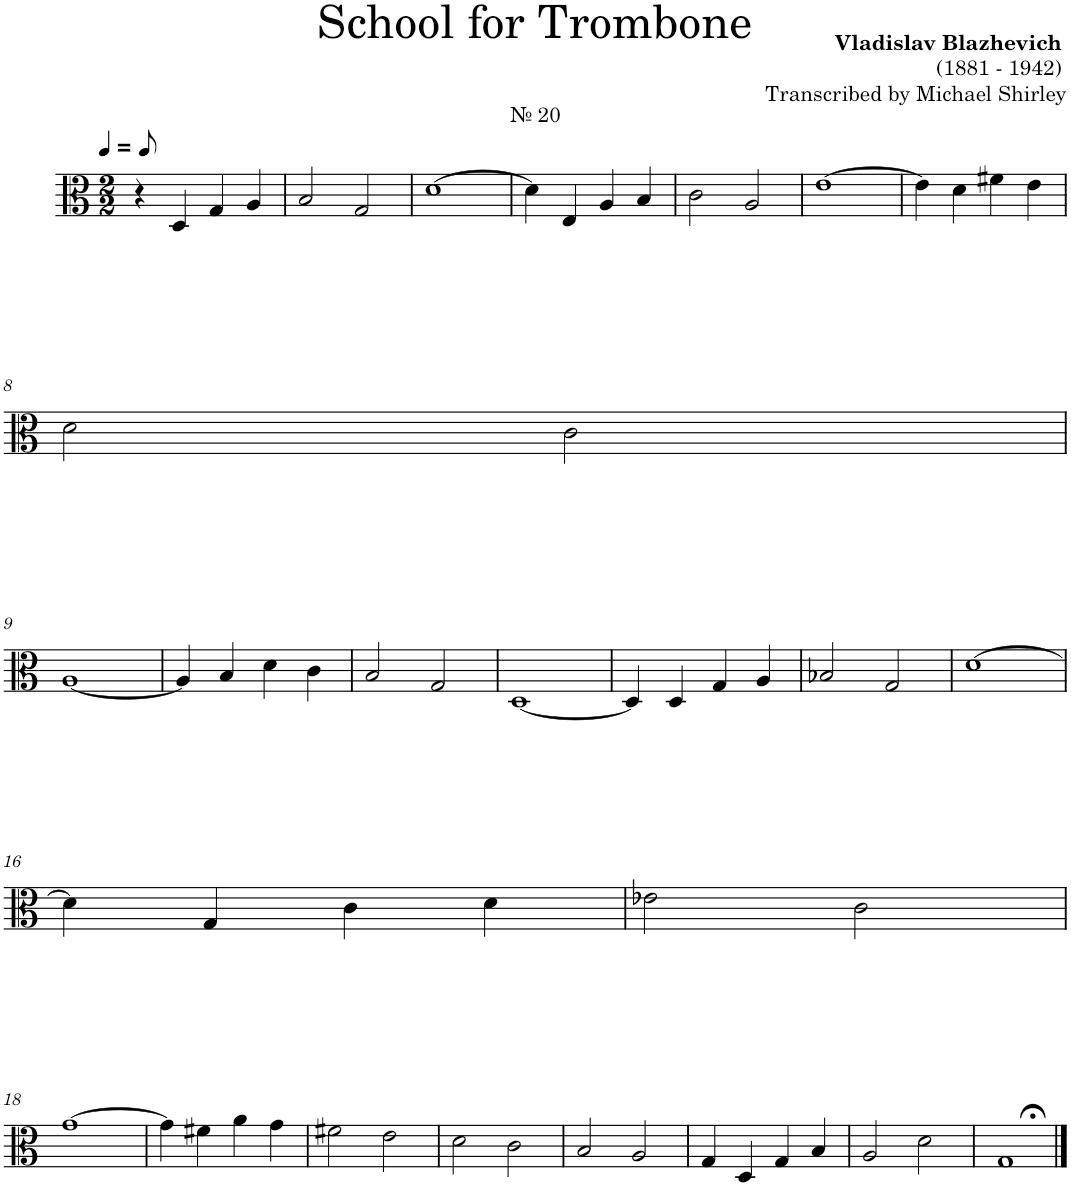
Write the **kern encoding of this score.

**kern
*part1
*staff1
*I"Trombone
*I'Tbn.
*clefC3
*k[]
*M2/2
=1
!LO:TX:a:t=№ 20
4r
4D/
4G/
4A/
=2
2B/
2G/
=3
[1d
=4
4d\]
4E/
4A/
4B/
=5
2c\
2A/
=6
[1e
=7
4e\]
4d\
4f#X\
4e\
!!LO:LB:g=z
=8
2d\
2c\
!!LO:LB:g=z
=9
[1A
=10
4A/]
4B/
4d\
4c\
=11
2B/
2G/
=12
[1D
=13
4D/]
4D/
4G/
4A/
=14
2B-X/
2G/
=15
[1d
!!LO:LB:g=z
=16
4d\]
4G/
4c\
4d\
=17
2e-X\
2c\
!!LO:LB:g=z
=18
[1g
=19
4g\]
4f#X\
4a\
4g\
=20
2f#X\
2e\
=21
2d\
2c\
=22
2B/
2A/
=23
4G/
4D/
4G/
4B/
=24
2A/
2d\
=25
1G;<
==
*-
